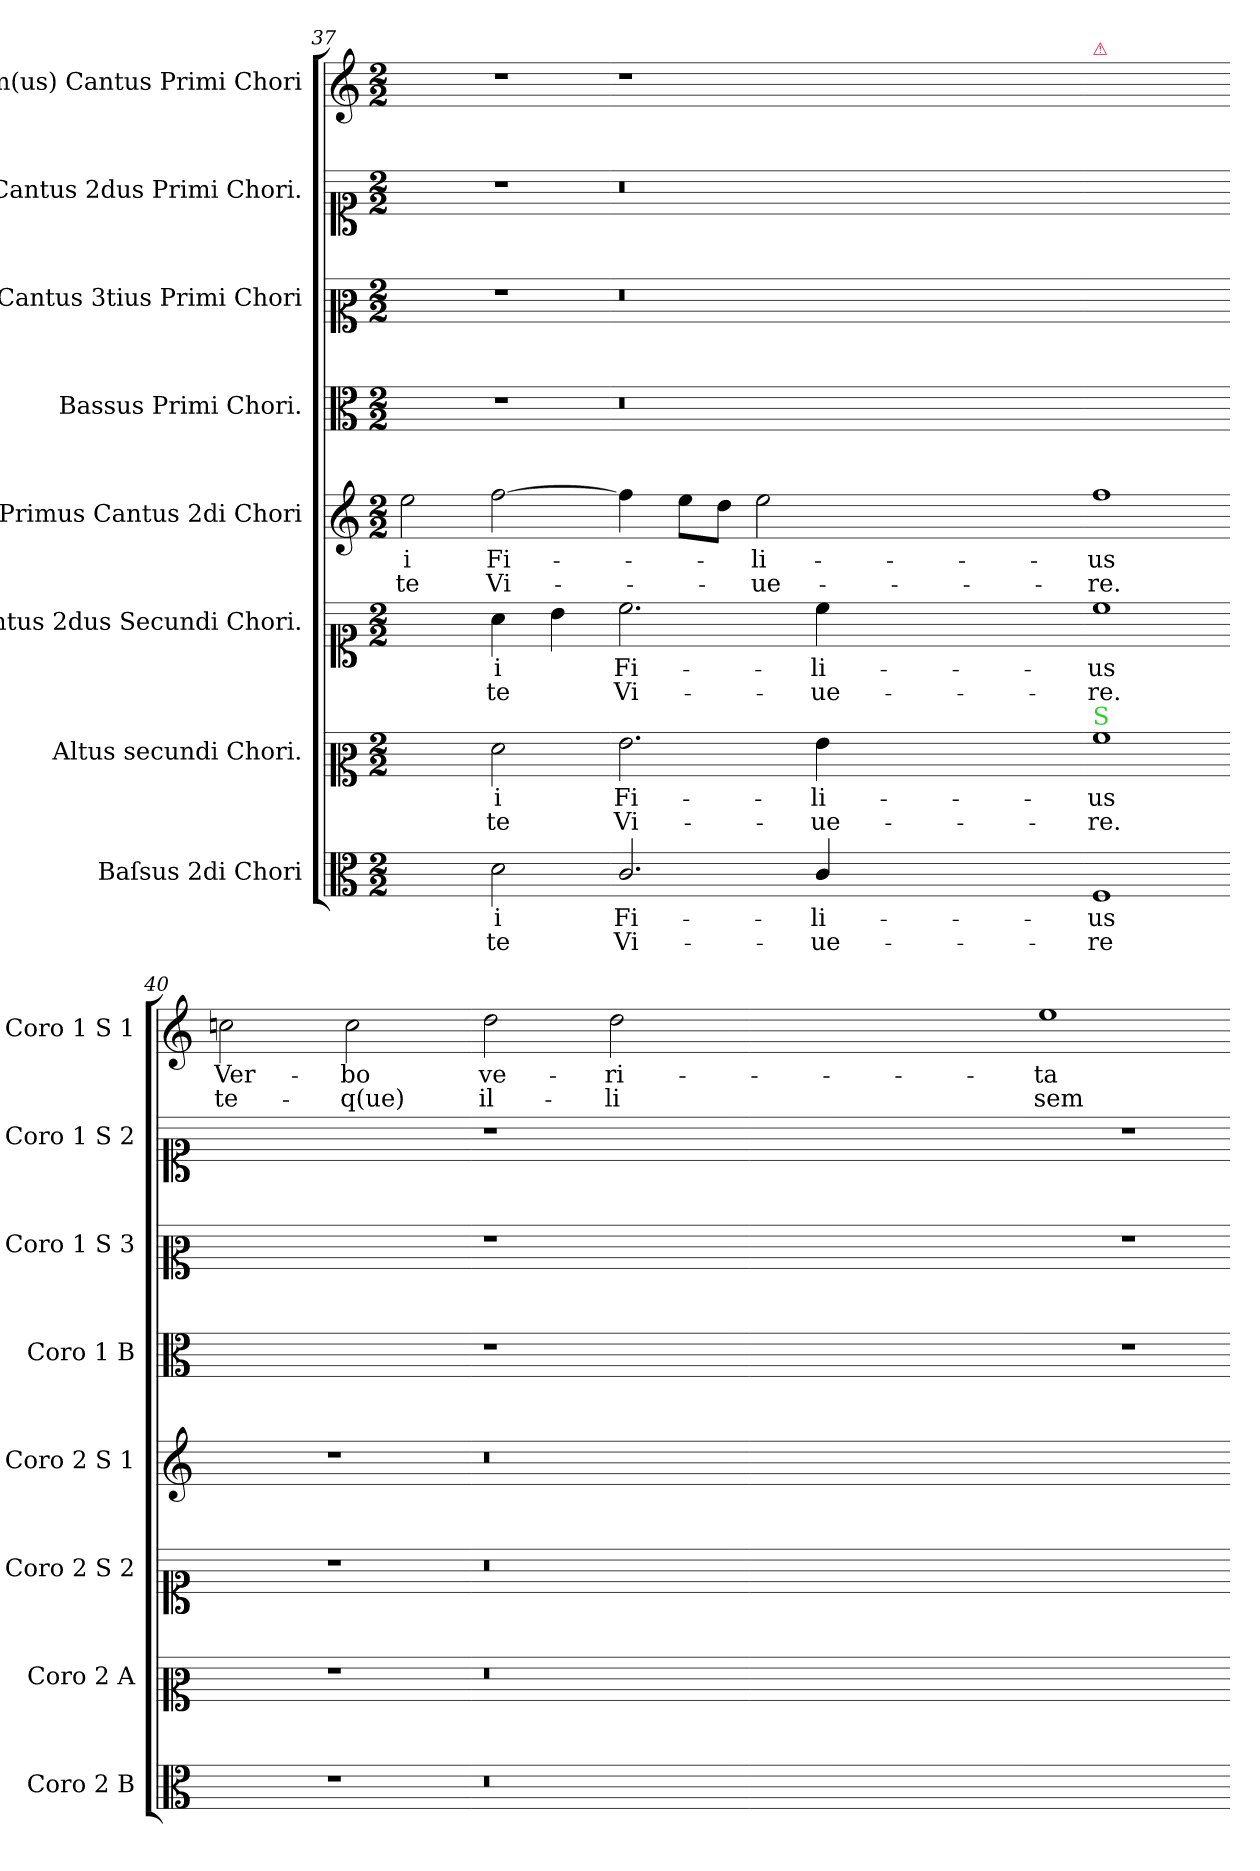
**kern	**text	**text	**kern	**text	**text	**kern	**text	**text	**kern	**text	**text	**kern	**kern	**kern	**kern	**text	**text
*part8	*part8	*part8	*part7	*part7	*part7	*part6	*part6	*part6	*part5	*part5	*part5	*part4	*part3	*part2	*part1	*part1	*part1
*staff8	*staff8	*staff8	*staff7	*staff7	*staff7	*staff6	*staff6	*staff6	*staff5	*staff5	*staff5	*staff4	*staff3	*staff2	*staff1	*staff1	*staff1
*I"Baſsus 2di Chori	*	*	*I"Altus secundi Chori.	*	*	*I"Cantus 2dus Secundi Chori.	*	*	*I"Primus Cantus 2di Chori	*	*	*I"Bassus Primi Chori.	*I"Cantus 3tius Primi Chori	*I"Cantus 2dus Primi Chori.	*I"Im(us) Cantus Primi Chori	*	*
*I'Coro 2 B	*	*	*I'Coro 2 A	*	*	*I'Coro 2 S 2	*	*	*I'Coro 2 S 1	*	*	*I'Coro 1 B	*I'Coro 1 S 3	*I'Coro 1 S 2	*I'Coro 1 S 1	*	*
*clefC3	*	*	*clefC2	*	*	*clefC1	*	*	*clefG2	*	*	*clefC3	*clefC2	*clefC1	*clefG2	*	*
*k[]	*	*	*k[]	*	*	*k[]	*	*	*k[]	*	*	*k[]	*k[]	*k[]	*k[]	*	*
*M2/2	*	*	*M2/2	*	*	*M2/2	*	*	*M2/2	*	*	*M2/2	*M2/2	*M2/2	*M2/2	*	*
=37	=37	=37	=37	=37	=37	=37	=37	=37	=37	=37	=37	=37	=37	=37	=37	=37	=37
2ryy	.	.	2ryy	.	.	2ryy	.	.	2ee\	-i	te	1r	1r	1r	1r	.	.
2d\	-i	te	2f\	-i	te	4a\	-i	te	[2ff\	Fi-	Vi-	.	.	.	.	.	.
.	.	.	.	.	.	4b\	.	.	.	.	.	.	.	.	.	.	.
=38-	=38-	=38-	=38-	=38-	=38-	=38-	=38-	=38-	=38-	=38-	=38-	=38-	=38-	=38-	=38-	=38-	=38-
2.c/	Fi-	Vi-	2.g\	Fi-	Vi-	2.cc\	Fi-	Vi-	4ff\]	.	.	0.r	0.r	0.r	1r	.	.
.	.	.	.	.	.	.	.	.	8ee\L	.	.	.	.	.	.	.	.
.	.	.	.	.	.	.	.	.	8dd\J	.	.	.	.	.	.	.	.
.	.	.	.	.	.	.	.	.	2ee\	-li-	-ue-	.	.	.	.	.	.
4c/	-li-	-ue-	4g\	-li-	-ue-	4cc\	-li-	-ue-	.	.	.	.	.	.	.	.	.
0ryy	.	.	0ryy	.	.	0ryy	.	.	0ryy	.	.	.	.	.	0ryy	.	.
=39-	=39-	=39-	=39-	=39-	=39-	=39-	=39-	=39-	=39-	=39-	=39-	=39-	=39-	=39-	=39-	=39-	=39-
!	!	!	!	!	!	!	!	!	!	!	!	!	!	!	!LO:TX:a:color=crimson:t=⚠	!	!
!	!	!	!LO:TX:a:color=limegreen:t=S	!	!	!	!	!	!	!	!	!	!	!	!	!	!
1F	-us	-re	1a	-us	-re.	1cc	-us	-re.	1ff	-us	-re.	1ryy	1ryy	1ryy	1ryy	.	.
=40-	=40-	=40-	=40-	=40-	=40-	=40-	=40-	=40-	=40-	=40-	=40-	=40-	=40-	=40-	=40-	=40-	=40-
1r	.	.	1r	.	.	1r	.	.	1r	.	.	1ryy	1ryy	1ryy	2ccn\	Ver-	te-
.	.	.	.	.	.	.	.	.	.	.	.	.	.	.	2cc\	-bo	-q(ue)
=41-	=41-	=41-	=41-	=41-	=41-	=41-	=41-	=41-	=41-	=41-	=41-	=41-	=41-	=41-	=41-	=41-	=41-
0.r	.	.	0.r	.	.	0.r	.	.	0.r	.	.	1r	1r	1r	2dd\	ve-	il-
.	.	.	.	.	.	.	.	.	.	.	.	.	.	.	2dd\	-ri-	-li
.	.	.	.	.	.	.	.	.	.	.	.	0ryy	0ryy	0ryy	0ryy	.	.
=42-	=42-	=42-	=42-	=42-	=42-	=42-	=42-	=42-	=42-	=42-	=42-	=42-	=42-	=42-	=42-	=42-	=42-
1ryy	.	.	1ryy	.	.	1ryy	.	.	1ryy	.	.	1r	1r	1r	1ee	-ta-	sem-
=-	=-	=-	=-	=-	=-	=-	=-	=-	=-	=-	=-	=-	=-	=-	=-	=-	=-
*-	*-	*-	*-	*-	*-	*-	*-	*-	*-	*-	*-	*-	*-	*-	*-	*-	*-
